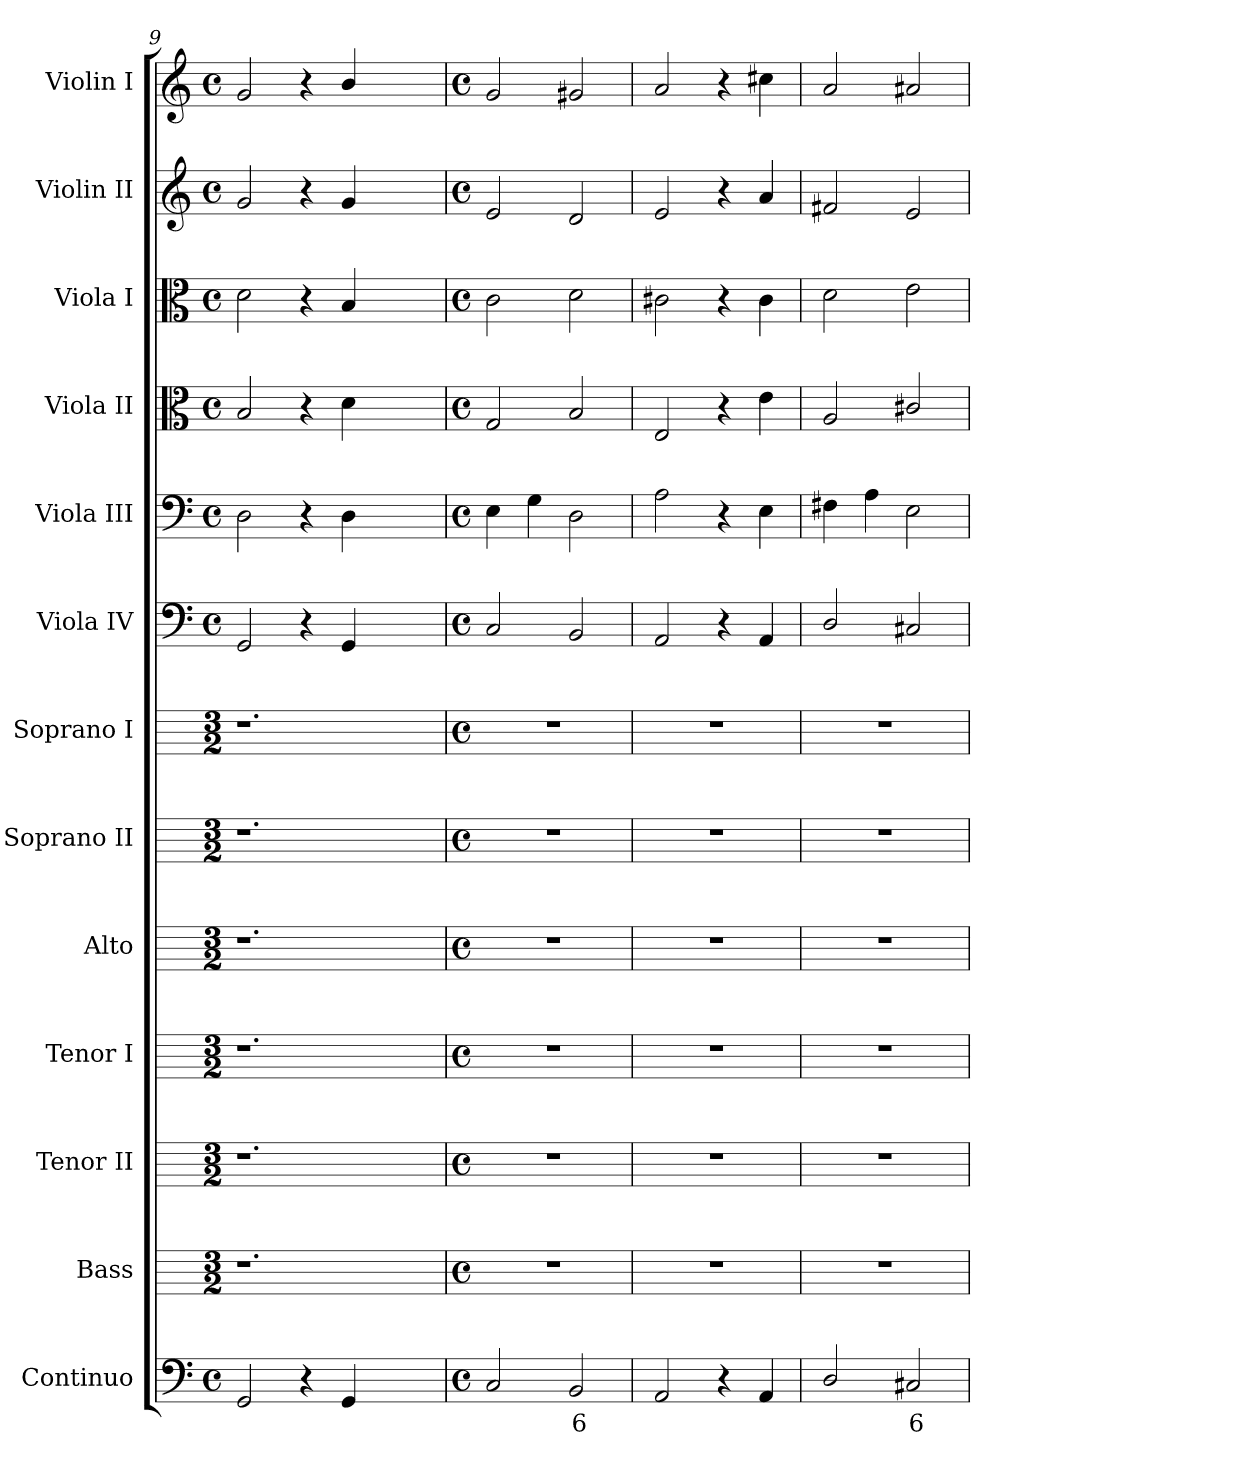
**kern	**text	**kern	**kern	**kern	**kern	**kern	**kern	**kern	**kern	**kern	**kern	**kern	**kern
*part13	*part13	*part12	*part11	*part10	*part9	*part8	*part7	*part6	*part5	*part4	*part3	*part2	*part1
*staff13	*staff13	*staff12	*staff11	*staff10	*staff9	*staff8	*staff7	*staff6	*staff5	*staff4	*staff3	*staff2	*staff1
*I"Continuo	*	*I"Bass	*I"Tenor II	*I"Tenor I	*I"Alto	*I"Soprano II	*I"Soprano I	*I"Viola IV	*I"Viola III	*I"Viola II	*I"Viola I	*I"Violin II	*I"Violin I
*	*	*I'B	*I'T II	*I'T I	*I'A	*I'S II	*I'S I	*I'IV	*I'III	*I'II	*I'I	*I'Vn II	*I'Vn I
*clefF4	*	*	*	*	*	*	*	*clefF4	*clefF4	*clefC3	*clefC3	*clefG2	*clefG2
*k[]	*	*	*	*	*	*	*	*k[]	*k[]	*k[]	*k[]	*k[]	*k[]
*C:	*	*	*	*	*	*	*	*C:	*C:	*C:	*C:	*C:	*C:
*M4/4	*	*M3/2	*M3/2	*M3/2	*M3/2	*M3/2	*M3/2	*M4/4	*M4/4	*M4/4	*M4/4	*M4/4	*M4/4
*met(c)	*	*	*	*	*	*	*	*met(c)	*met(c)	*met(c)	*met(c)	*met(c)	*met(c)
=9	=9	=9	=9	=9	=9	=9	=9	=9	=9	=9	=9	=9	=9
2GG	.	1.r	1.r	1.r	1.r	1.r	1.r	2GG	2D	2B	2d	2g	2g
4r	.	.	.	.	.	.	.	4r	4r	4r	4r	4r	4r
4GG	.	.	.	.	.	.	.	4GG	4D	4d	4B	4g	4b/
2ryy	.	.	.	.	.	.	.	2ryy	2ryy	2ryy	2ryy	2ryy	2ryy
!!LO:LB:g=z
=10	=10	=10	=10	=10	=10	=10	=10	=10	=10	=10	=10	=10	=10
*M4/4	*	*M4/4	*M4/4	*M4/4	*M4/4	*M4/4	*M4/4	*M4/4	*M4/4	*M4/4	*M4/4	*M4/4	*M4/4
*met(c)	*	*met(c)	*met(c)	*met(c)	*met(c)	*met(c)	*met(c)	*met(c)	*met(c)	*met(c)	*met(c)	*met(c)	*met(c)
2C	.	1r	1r	1r	1r	1r	1r	2C	4E	2G	2c	2e	2g
.	.	.	.	.	.	.	.	.	4G	.	.	.	.
!	!LO:LY:b	!	!	!	!	!	!	!	!	!	!	!	!
2BB	6	.	.	.	.	.	.	2BB	2D	2B	2d	2d	2g#X
=11	=11	=11	=11	=11	=11	=11	=11	=11	=11	=11	=11	=11	=11
2AA	.	1r	1r	1r	1r	1r	1r	2AA	2A	2E	2c#X	2e	2a
4r	.	.	.	.	.	.	.	4r	4r	4r	4r	4r	4r
4AA	.	.	.	.	.	.	.	4AA	4E	4e	4c#	4a	4cc#X
=12	=12	=12	=12	=12	=12	=12	=12	=12	=12	=12	=12	=12	=12
2D/	.	1r	1r	1r	1r	1r	1r	2D/	4F#X	2A	2d	2f#X	2a
.	.	.	.	.	.	.	.	.	4A	.	.	.	.
!	!LO:LY:b	!	!	!	!	!	!	!	!	!	!	!	!
2C#X	6	.	.	.	.	.	.	2C#X	2E	2c#X/	2e	2e	2a#X
=	=	=	=	=	=	=	=	=	=	=	=	=	=
*-	*-	*-	*-	*-	*-	*-	*-	*-	*-	*-	*-	*-	*-
